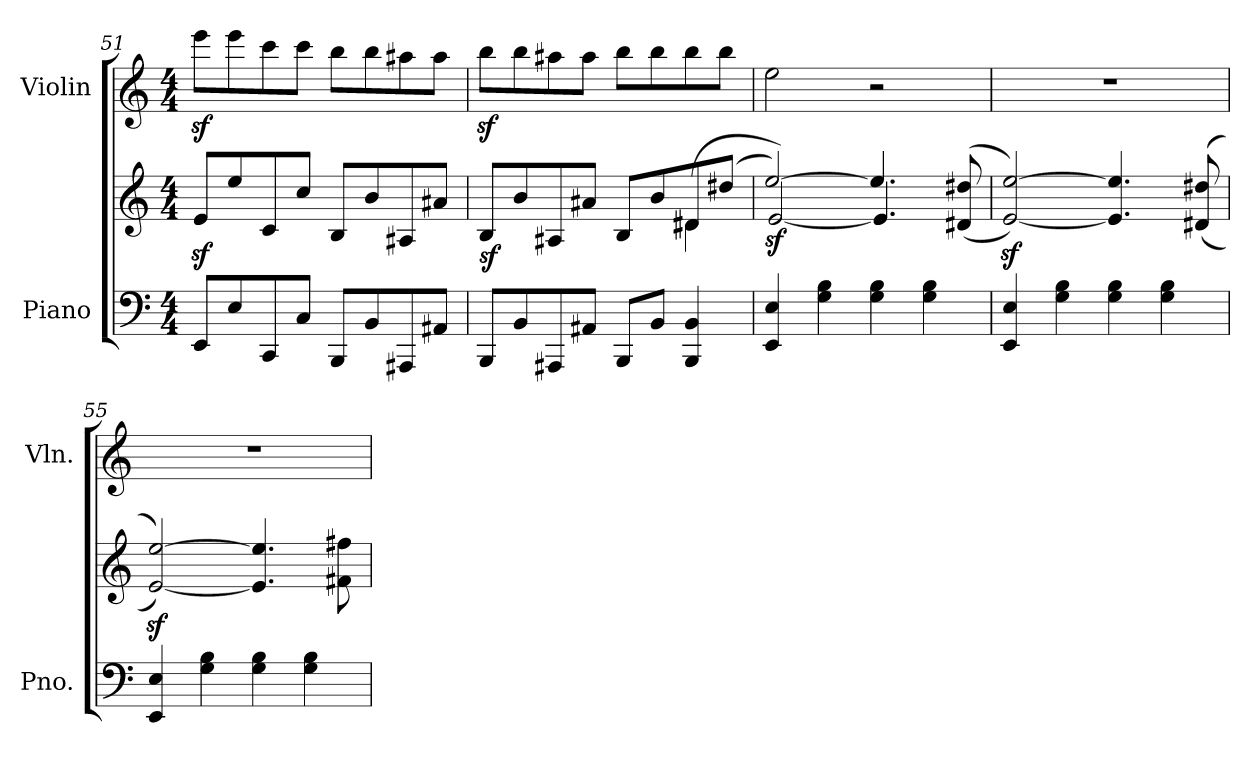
**kern	**kern	**dynam	**kern
*part2	*part2	*part2	*part1
*staff3	*staff2	*staff2/3	*staff1
*I"Piano	*	*	*I"Violin
*I'Pno.	*	*	*I'Vln.
*clefF4	*clefG2	*	*clefG2
*k[]	*k[]	*	*k[]
*M4/4	*M4/4	*	*M4/4
=51	=51	=51	=51
8EE/L	8ez</L	.	8eeez<\L
8E/	8ee/	.	8eee\
8CC/	8c/	.	8ccc\
8C/J	8cc/J	.	8ccc\J
8BBB/L	8B/L	.	8bb\L
8BB/	8b/	.	8bb\
8AAA#X/	8A#X/	.	8aa#X\
8AA#X/J	8a#X/J	.	8aa#\J
!!LO:LB:g=z
=52	=52	=52	=52
*	*^	*	*
!	!	!	!LO:DY:b	!
8BBB/L	8B/L	2.ryy	sf	8bbz<\L
8BB/	8b/	.	.	8bb\
8AAA#X/	8A#X/	.	.	8aa#X\
8AA#X/J	8a#X/J	.	.	8aa#\J
8BBB/L	8B/L	.	.	8bb\L
8BB/J	8b/	.	.	8bb\
4BBB/ 4BB/	8d#X/	(<4d#\	.	8bb\
.	(>8dd#X/J	.	.	8bb\J
=53	=53	=53	=53	=53
!	!	!	!LO:DY:b	!
4EE/ 4E/	[2ee/)	[2e/)	sf	2ee\
4G\ 4B\	.	.	.	.
4G\ 4B\	4.ee/]	4.e/]	.	2r
4G\ 4B\	.	.	.	.
.	(<(<8d#X/ 8dd#X/	8ryy	.	.
*	*v	*v	*	*
=54	=54	=54	=54
4EE/ 4E/	[2e/z< [2ee/z<))	.	1r
4G\ 4B\	.	.	.
4G\ 4B\	4.e/] 4.ee/]	.	.
4G\ 4B\	.	.	.
.	(<(>8d#X/ 8dd#X/	.	.
=55	=55	=55	=55
4EE/ 4E/	[2e/z< [2ee/z<))	.	1r
4G\ 4B\	.	.	.
4G\ 4B\	4.e/] 4.ee/]	.	.
4G\ 4B\	.	.	.
.	8f#X\ 8ff#X\	.	.
=	=	=	=
*-	*-	*-	*-
